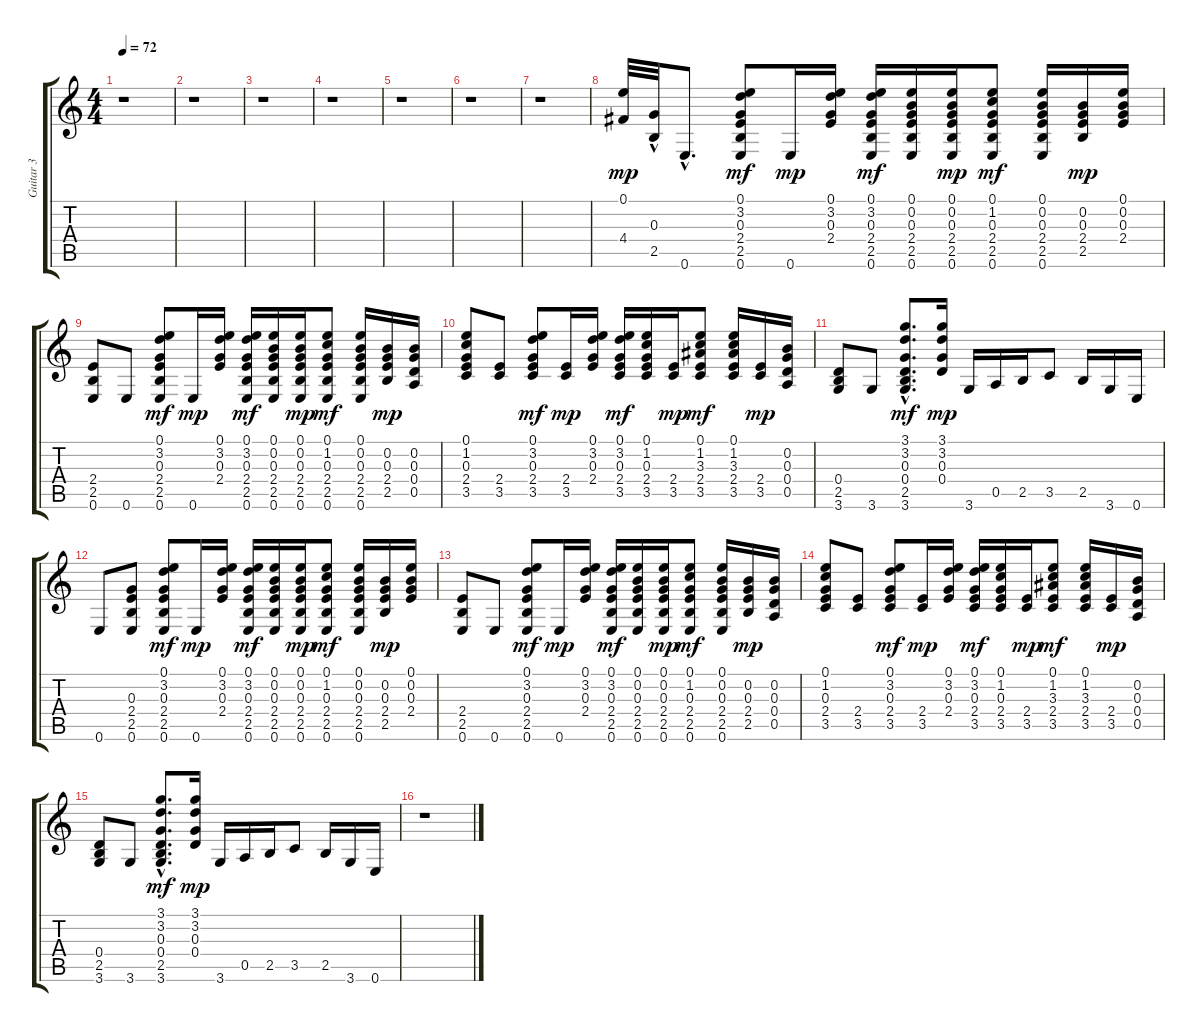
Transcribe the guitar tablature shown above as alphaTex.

\track ("Guitar 3" "Guitar 3") {instrument electricguitarjazz}
\staff {score tabs}
\tuning (E4 B3 G3 D3 A2 E2) {hide}
\ts (4 4)
\tempo 72
\clef g2
\ks c
r.1{dy mp} |
r.1 |
r.1 |
r.1 |
r.1 |
r.1 |
r.1 |
(0.1 4.4).32 (0.3{hac} 2.5{hac}).32 0.6{hac}.8{d} (0.1 3.2 0.3 2.4 2.5 0.6).8{dy mf} 0.6.16{dy mp} (0.1 3.2 0.3 2.4).16 (0.1 3.2 0.3 2.4 2.5 0.6).16{dy mf} (0.1 0.2 0.3 2.4 2.5 0.6).16 (0.1 0.2 0.3 2.4 2.5 0.6).16{dy mp} (0.1 1.2 0.3 2.4 2.5 0.6).8{dy mf} (0.1 0.2 0.3 2.4 2.5 0.6).16 (0.2 0.3 2.4 2.5).16{dy mp} (0.1 0.2 0.3 2.4).16 |
(2.4 2.5 0.6).8 0.6.8 (0.1 3.2 0.3 2.4 2.5 0.6).8{dy mf} 0.6.16{dy mp} (0.1 3.2 0.3 2.4).16 (0.1 3.2 0.3 2.4 2.5 0.6).16{dy mf} (0.1 0.2 0.3 2.4 2.5 0.6).16 (0.1 0.2 0.3 2.4 2.5 0.6).16{dy mp} (0.1 1.2 0.3 2.4 2.5 0.6).8{dy mf} (0.1 0.2 0.3 2.4 2.5 0.6).16 (0.2 0.3 2.4 2.5).16{dy mp} (0.2 0.3 0.4 0.5).16 |
(0.1 1.2 0.3 2.4 3.5).8 (2.4 3.5).8 (0.1 3.2 0.3 2.4 3.5).8{dy mf} (2.4 3.5).16{dy mp} (0.1 3.2 0.3 2.4).16 (0.1 3.2 0.3 2.4 3.5).16{dy mf} (0.1 1.2 0.3 2.4 3.5).16 (2.4 3.5).16{dy mp} (0.1 1.2 3.3 2.4 3.5).8{dy mf} (0.1 1.2 3.3 2.4 3.5).16 (2.4 3.5).16{dy mp} (0.2 0.3 0.4 0.5).16 |
(0.4 2.5 3.6).8 3.6.8 (3.1{hac} 3.2{hac} 0.3{hac} 0.4{hac} 2.5{hac} 3.6{hac}).8{d dy mf} (3.1 3.2 0.3 0.4).16{dy mp} 3.6.16 0.5.16 2.5.16 3.5.8 2.5.16 3.6.16 0.6.16 |
0.6.8 (0.3 2.4 2.5 0.6).8 (0.1 3.2 0.3 2.4 2.5 0.6).8{dy mf} 0.6.16{dy mp} (0.1 3.2 0.3 2.4).16 (0.1 3.2 0.3 2.4 2.5 0.6).16{dy mf} (0.1 0.2 0.3 2.4 2.5 0.6).16 (0.1 0.2 0.3 2.4 2.5 0.6).16{dy mp} (0.1 1.2 0.3 2.4 2.5 0.6).8{dy mf} (0.1 0.2 0.3 2.4 2.5 0.6).16 (0.2 0.3 2.4 2.5).16{dy mp} (0.1 0.2 0.3 2.4).16 |
(2.4 2.5 0.6).8 0.6.8 (0.1 3.2 0.3 2.4 2.5 0.6).8{dy mf} 0.6.16{dy mp} (0.1 3.2 0.3 2.4).16 (0.1 3.2 0.3 2.4 2.5 0.6).16{dy mf} (0.1 0.2 0.3 2.4 2.5 0.6).16 (0.1 0.2 0.3 2.4 2.5 0.6).16{dy mp} (0.1 1.2 0.3 2.4 2.5 0.6).8{dy mf} (0.1 0.2 0.3 2.4 2.5 0.6).16 (0.2 0.3 2.4 2.5).16{dy mp} (0.2 0.3 0.4 0.5).16 |
(0.1 1.2 0.3 2.4 3.5).8 (2.4 3.5).8 (0.1 3.2 0.3 2.4 3.5).8{dy mf} (2.4 3.5).16{dy mp} (0.1 3.2 0.3 2.4).16 (0.1 3.2 0.3 2.4 3.5).16{dy mf} (0.1 1.2 0.3 2.4 3.5).16 (2.4 3.5).16{dy mp} (0.1 1.2 3.3 2.4 3.5).8{dy mf} (0.1 1.2 3.3 2.4 3.5).16 (2.4 3.5).16{dy mp} (0.2 0.3 0.4 0.5).16 |
(0.4 2.5 3.6).8 3.6.8 (3.1{hac} 3.2{hac} 0.3{hac} 0.4{hac} 2.5{hac} 3.6{hac}).8{d dy mf} (3.1 3.2 0.3 0.4).16{dy mp} 3.6.16 0.5.16 2.5.16 3.5.8 2.5.16 3.6.16 0.6.16 |
r.1
